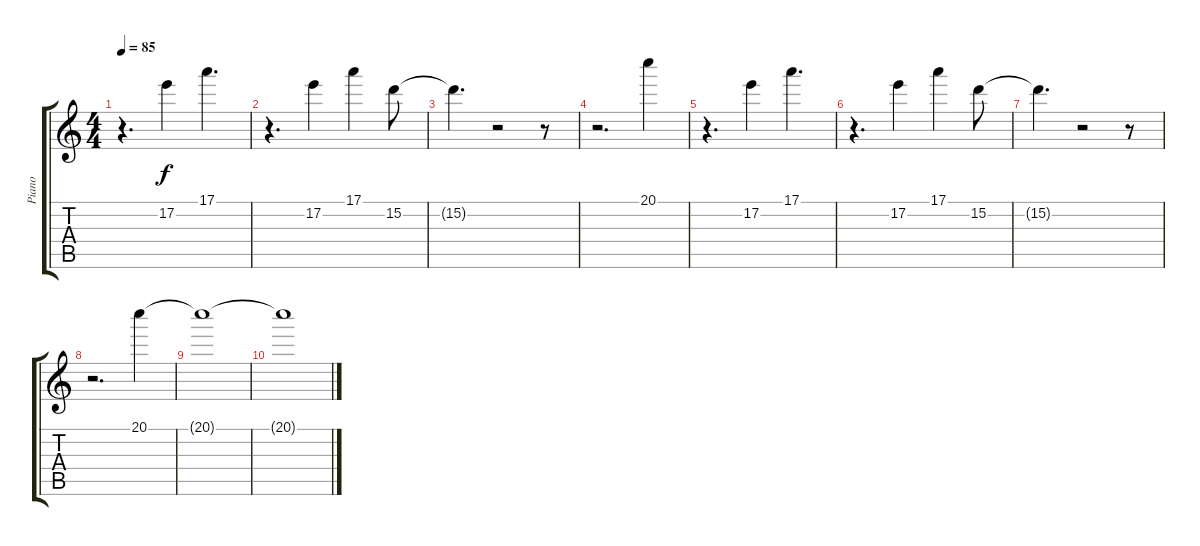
\track ("Piano" "Piano") {instrument acousticgrandpiano}
\staff {score tabs}
\tuning (E5 B4 G4 D4 A3 E3) {hide}
\ts (4 4)
\tempo 85
\clef g2
\ks c
r.4{d dy f} 17.2.4 17.1.4{d} |
r.4{d} 17.2.4 17.1.4 15.2.8 |
15.2{t}.4{d} r.2 r.8 |
r.2{d} 20.1.4 |
r.4{d} 17.2.4 17.1.4{d} |
r.4{d} 17.2.4 17.1.4 15.2.8 |
15.2{t}.4{d} r.2 r.8 |
r.2{d} 20.1.4 |
20.1{t}.1 |
20.1{t}.1
